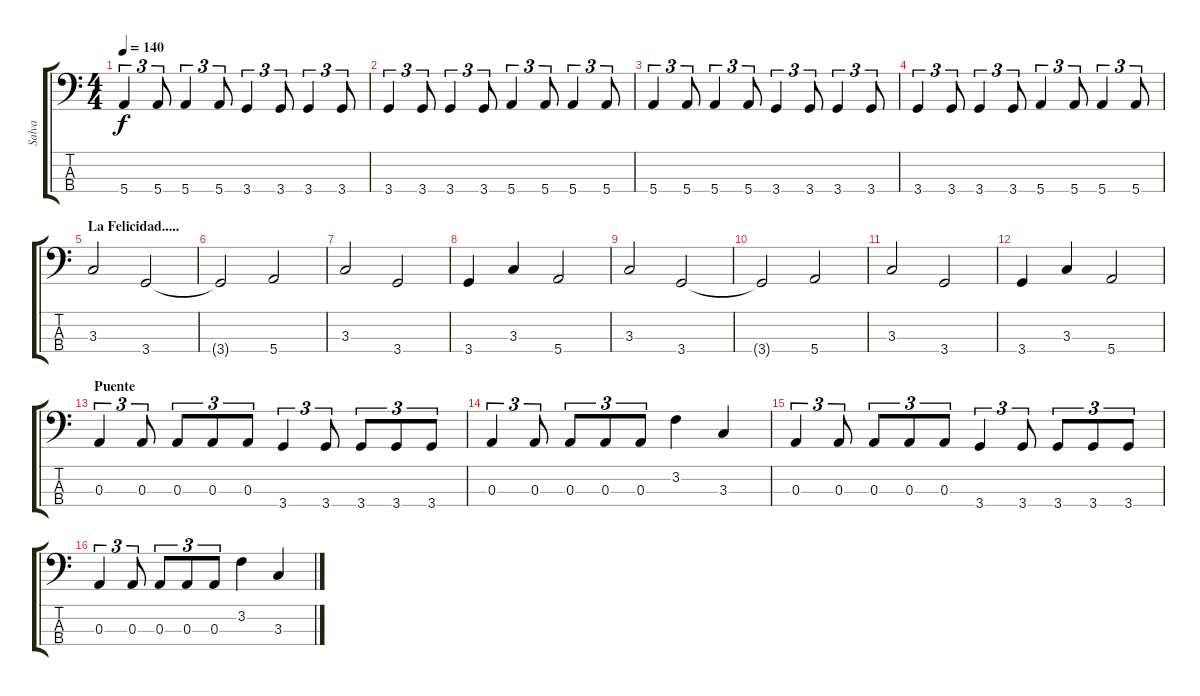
\track ("Salva" "Salva") {instrument electricbassfinger}
\staff {score tabs}
\tuning (G2 D2 A1 E1) {hide}
\ts (4 4)
\tempo 140
\clef f4
\ks c
5.4.4{tu (3 2) dy f} 5.4.8{tu (3 2)} 5.4.4{tu (3 2)} 5.4.8{tu (3 2)} 3.4.4{tu (3 2)} 3.4.8{tu (3 2)} 3.4.4{tu (3 2)} 3.4.8{tu (3 2)} |
3.4.4{tu (3 2)} 3.4.8{tu (3 2)} 3.4.4{tu (3 2)} 3.4.8{tu (3 2)} 5.4.4{tu (3 2)} 5.4.8{tu (3 2)} 5.4.4{tu (3 2)} 5.4.8{tu (3 2)} |
5.4.4{tu (3 2)} 5.4.8{tu (3 2)} 5.4.4{tu (3 2)} 5.4.8{tu (3 2)} 3.4.4{tu (3 2)} 3.4.8{tu (3 2)} 3.4.4{tu (3 2)} 3.4.8{tu (3 2)} |
3.4.4{tu (3 2)} 3.4.8{tu (3 2)} 3.4.4{tu (3 2)} 3.4.8{tu (3 2)} 5.4.4{tu (3 2)} 5.4.8{tu (3 2)} 5.4.4{tu (3 2)} 5.4.8{tu (3 2)} |
\section ("" "La Felicidad.....")
3.3.2 3.4.2 |
3.4{t}.2 5.4.2 |
3.3.2 3.4.2 |
3.4.4 3.3.4 5.4.2 |
3.3.2 3.4.2 |
3.4{t}.2 5.4.2 |
3.3.2 3.4.2 |
3.4.4 3.3.4 5.4.2 |
\section ("" "Puente")
0.3.4{tu (3 2)} 0.3.8{tu (3 2)} 0.3.8{tu (3 2)} 0.3.8{tu (3 2)} 0.3.8{tu (3 2)} 3.4.4{tu (3 2)} 3.4.8{tu (3 2)} 3.4.8{tu (3 2)} 3.4.8{tu (3 2)} 3.4.8{tu (3 2)} |
0.3.4{tu (3 2)} 0.3.8{tu (3 2)} 0.3.8{tu (3 2)} 0.3.8{tu (3 2)} 0.3.8{tu (3 2)} 3.2.4 3.3.4 |
0.3.4{tu (3 2)} 0.3.8{tu (3 2)} 0.3.8{tu (3 2)} 0.3.8{tu (3 2)} 0.3.8{tu (3 2)} 3.4.4{tu (3 2)} 3.4.8{tu (3 2)} 3.4.8{tu (3 2)} 3.4.8{tu (3 2)} 3.4.8{tu (3 2)} |
0.3.4{tu (3 2)} 0.3.8{tu (3 2)} 0.3.8{tu (3 2)} 0.3.8{tu (3 2)} 0.3.8{tu (3 2)} 3.2.4 3.3.4
